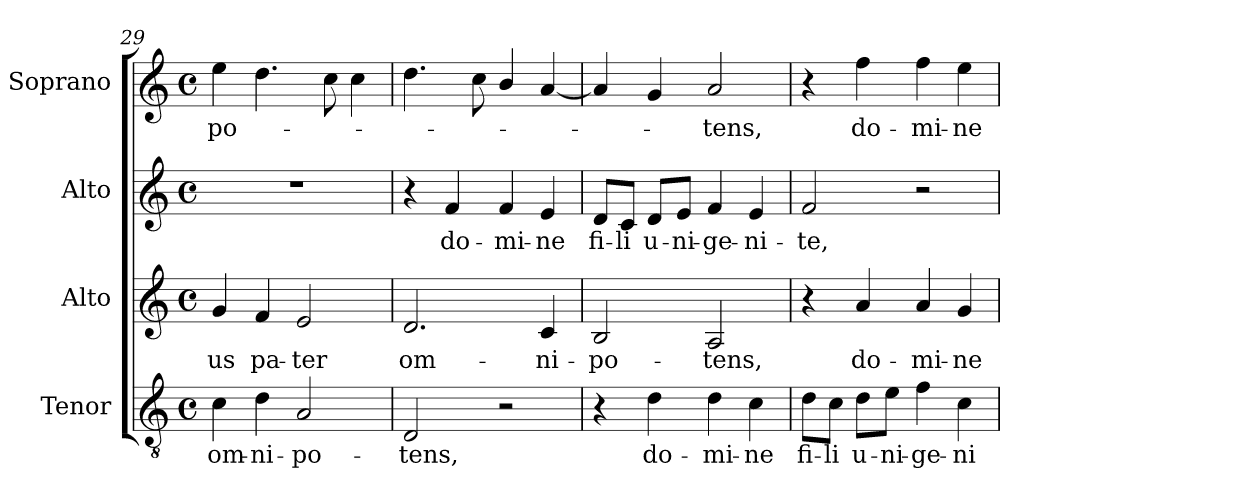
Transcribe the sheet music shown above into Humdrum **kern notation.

**kern	**text	**kern	**text	**kern	**text	**kern	**text
*part4	*part4	*part3	*part3	*part2	*part2	*part1	*part1
*staff4	*staff4	*staff3	*staff3	*staff2	*staff2	*staff1	*staff1
*I"Tenor	*	*I"Alto	*	*I"Alto	*	*I"Soprano	*
*I'T.	*	*I'A.	*	*I'A.	*	*I'S.	*
*clefGv2	*	*clefG2	*	*clefG2	*	*clefG2	*
*ITrd7c12	*	*	*	*	*	*	*
*k[]	*	*k[]	*	*k[]	*	*k[]	*
*C:	*	*C:	*	*C:	*	*C:	*
*M4/4	*	*M4/4	*	*M4/4	*	*M4/4	*
*met(c)	*	*met(c)	*	*met(c)	*	*met(c)	*
=29	=29	=29	=29	=29	=29	=29	=29
!	!LO:LY:b:color=#000000	!	!	!	!	!	!
!	!	!	!LO:LY:b:color=#000000	!	!	!	!
!	!	!	!	!	!	!	!LO:LY:b:color=#000000
4Ci\	om-	4gi/	-us	1r	.	4eei\	-po-
!	!LO:LY:b:color=#000000	!	!	!	!	!	!
!	!	!	!LO:LY:b:color=#000000	!	!	!	!
4Di\	-ni-	4fi/	pa-	.	.	4.ddi\	.
!	!LO:LY:b:color=#000000	!	!	!	!	!	!
!	!	!	!LO:LY:b:color=#000000	!	!	!	!
2AAi/	-po-	2ei/	-ter	.	.	.	.
.	.	.	.	.	.	8cci\	.
.	.	.	.	.	.	4cci\	.
!!LO:LB:g=z
=30	=30	=30	=30	=30	=30	=30	=30
!	!LO:LY:b:color=#000000	!	!	!	!	!	!
!	!	!	!LO:LY:b:color=#000000	!	!	!	!
2DDi/	-tens,	2.di/	om-	4r	.	4.ddi\	.
!	!	!	!	!	!LO:LY:b:color=#000000	!	!
.	.	.	.	4fi/	do-	.	.
.	.	.	.	.	.	8cci\	.
!	!	!	!	!	!LO:LY:b:color=#000000	!	!
2r	.	.	.	4fi/	-mi-	4bi/	.
!	!	!	!LO:LY:b:color=#000000	!	!	!	!
!	!	!	!	!	!LO:LY:b:color=#000000	!	!
.	.	4ci/	-ni-	4ei/	-ne	[4ai/	.
=31	=31	=31	=31	=31	=31	=31	=31
!	!	!	!LO:LY:b:color=#000000	!	!	!	!
!	!	!	!	!	!LO:LY:b:color=#000000	!	!
4r	.	2Bi/	-po-	8di/L	fi-	4ai/]	.
!	!	!	!	!	!LO:LY:b:color=#000000	!	!
.	.	.	.	8ci/J	-li	.	.
!	!LO:LY:b:color=#000000	!	!	!	!	!	!
!	!	!	!	!	!LO:LY:b:color=#000000	!	!
4Di\	do-	.	.	8di/L	u-	4gi/	.
!	!	!	!	!	!LO:LY:b:color=#000000	!	!
.	.	.	.	8ei/J	-ni-	.	.
!	!LO:LY:b:color=#000000	!	!	!	!	!	!
!	!	!	!LO:LY:b:color=#000000	!	!	!	!
!	!	!	!	!	!LO:LY:b:color=#000000	!	!
!	!	!	!	!	!	!	!LO:LY:b:color=#000000
4Di\	-mi-	2Ai/	-tens,	4fi/	-ge-	2ai/	-tens,
!	!LO:LY:b:color=#000000	!	!	!	!	!	!
!	!	!	!	!	!LO:LY:b:color=#000000	!	!
4Ci\	-ne	.	.	4ei/	-ni-	.	.
=32	=32	=32	=32	=32	=32	=32	=32
!	!LO:LY:b:color=#000000	!	!	!	!	!	!
!	!	!	!	!	!LO:LY:b:color=#000000	!	!
8Di\L	fi-	4r	.	2fi/	-te,	4r	.
!	!LO:LY:b:color=#000000	!	!	!	!	!	!
8Ci\J	-li	.	.	.	.	.	.
!	!LO:LY:b:color=#000000	!	!	!	!	!	!
!	!	!	!LO:LY:b:color=#000000	!	!	!	!
!	!	!	!	!	!	!	!LO:LY:b:color=#000000
8Di\L	u-	4ai/	do-	.	.	4ffi\	do-
!	!LO:LY:b:color=#000000	!	!	!	!	!	!
8Ei\J	-ni-	.	.	.	.	.	.
!	!LO:LY:b:color=#000000	!	!	!	!	!	!
!	!	!	!LO:LY:b:color=#000000	!	!	!	!
!	!	!	!	!	!	!	!LO:LY:b:color=#000000
4Fi\	-ge-	4ai/	-mi-	2r	.	4ffi\	-mi-
!	!LO:LY:b:color=#000000	!	!	!	!	!	!
!	!	!	!LO:LY:b:color=#000000	!	!	!	!
!	!	!	!	!	!	!	!LO:LY:b:color=#000000
4Ci\	-ni-	4gi/	-ne	.	.	4eei\	-ne
=	=	=	=	=	=	=	=
*-	*-	*-	*-	*-	*-	*-	*-
